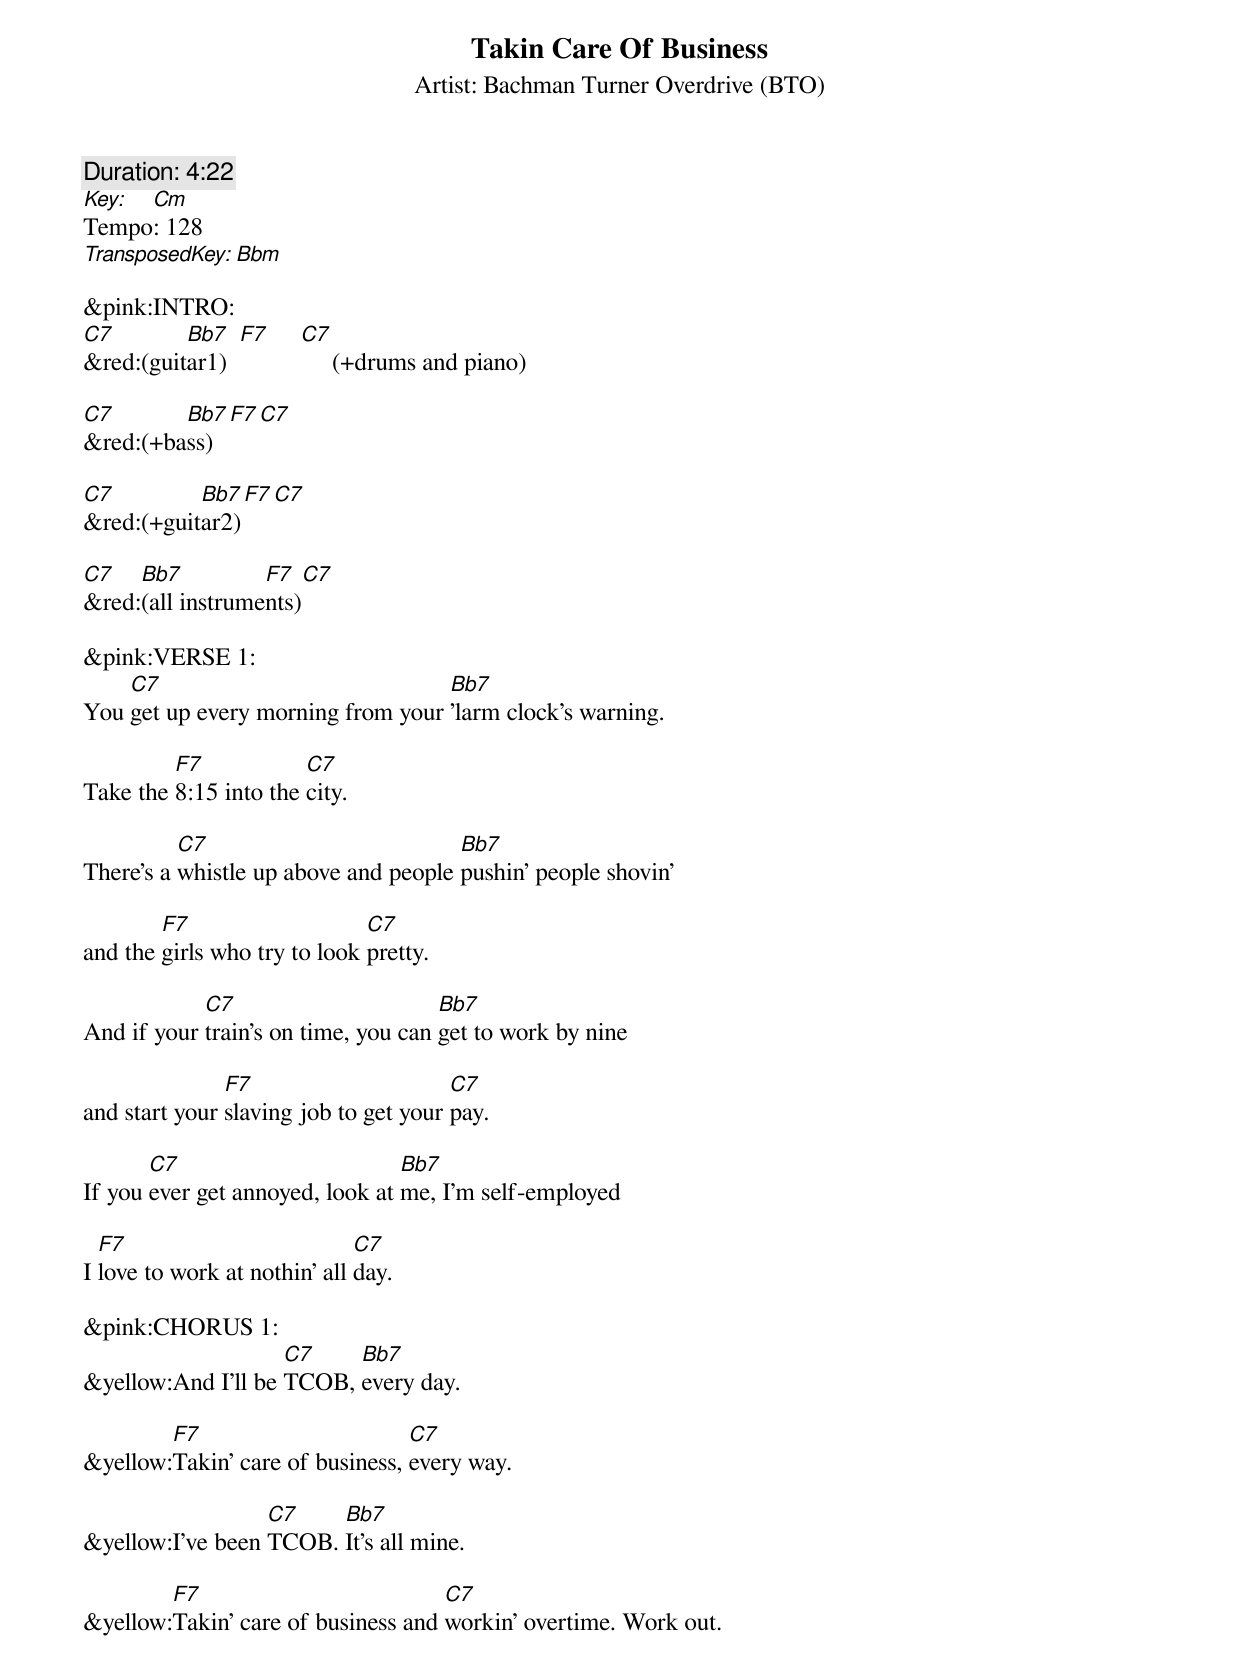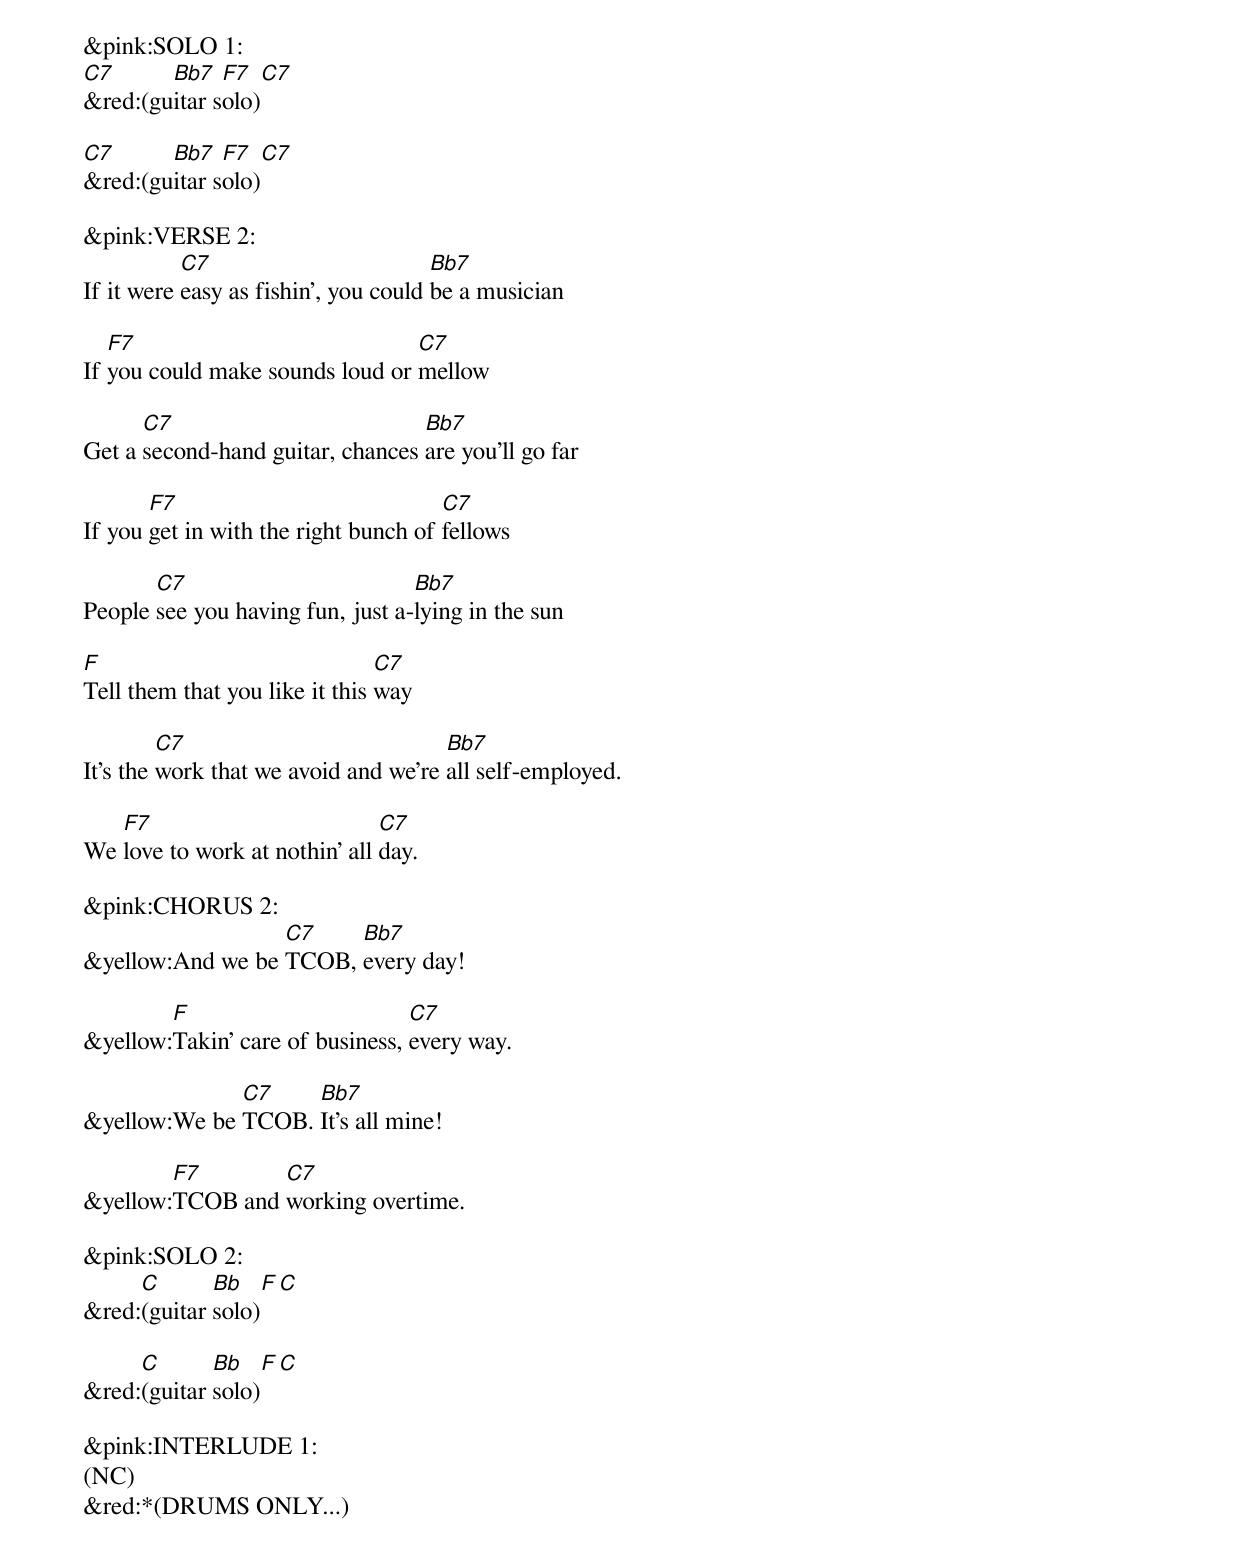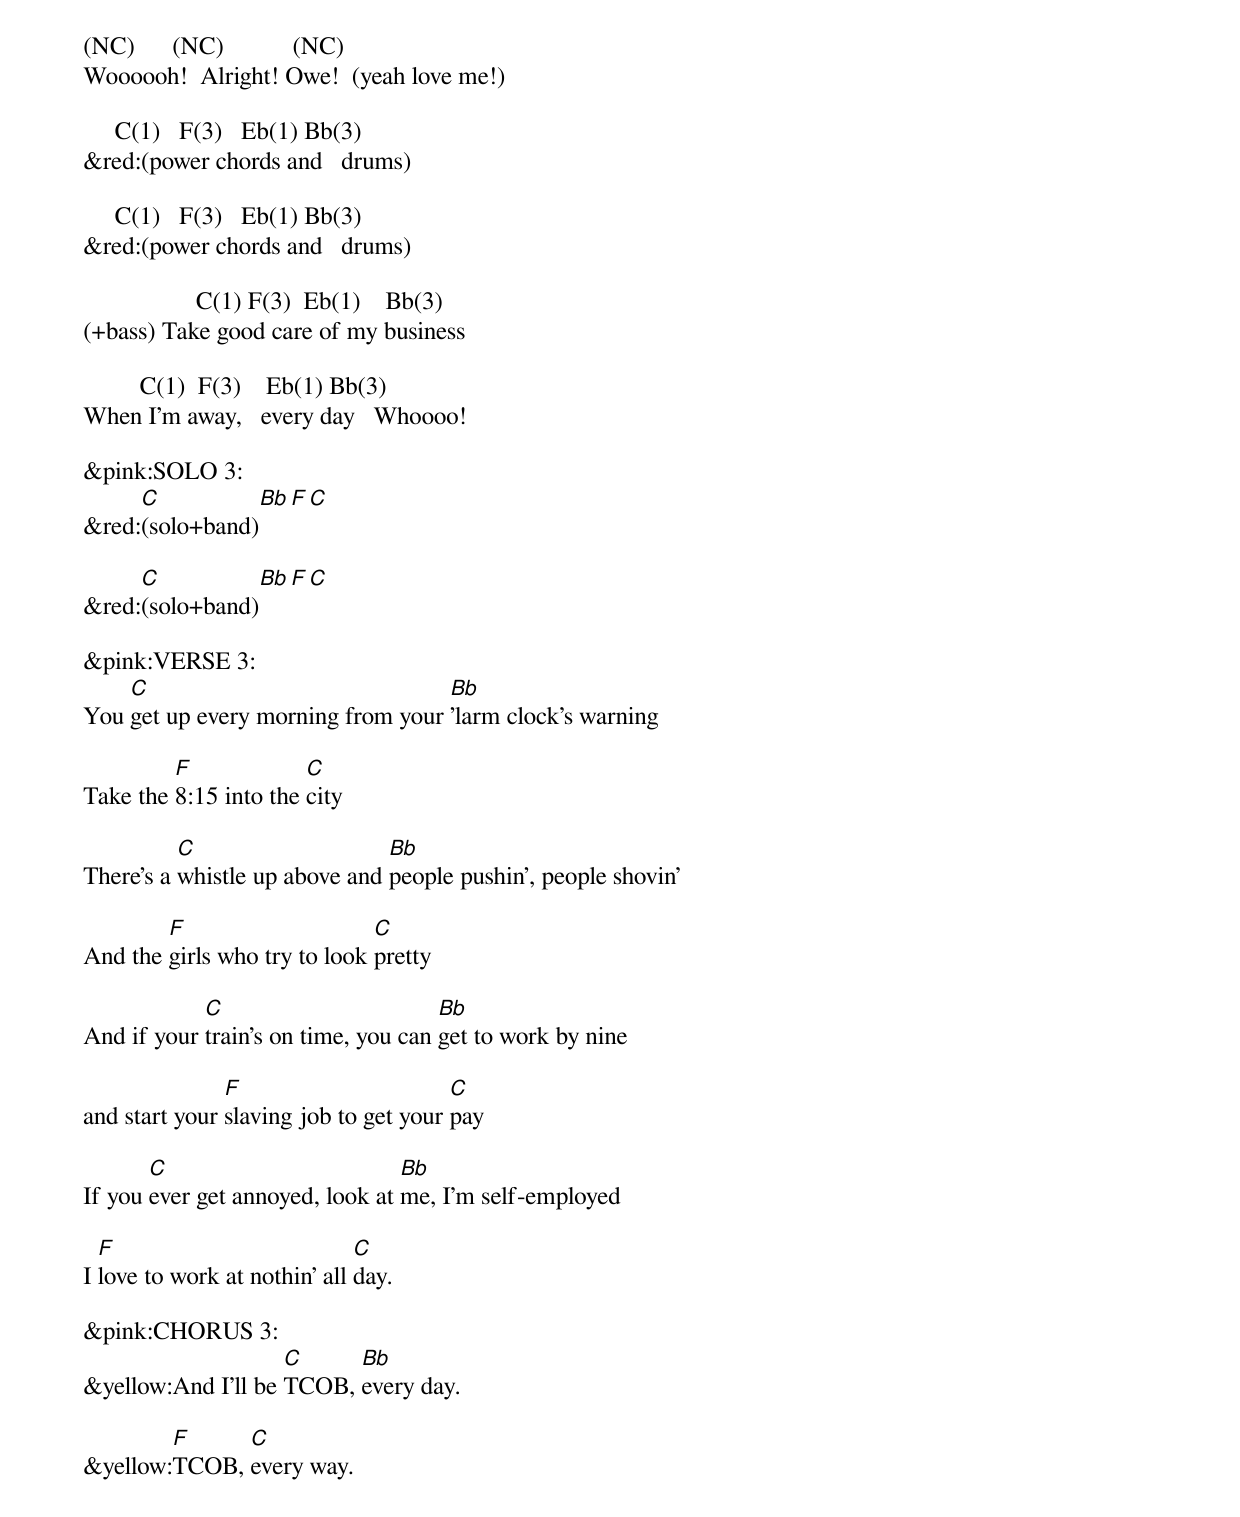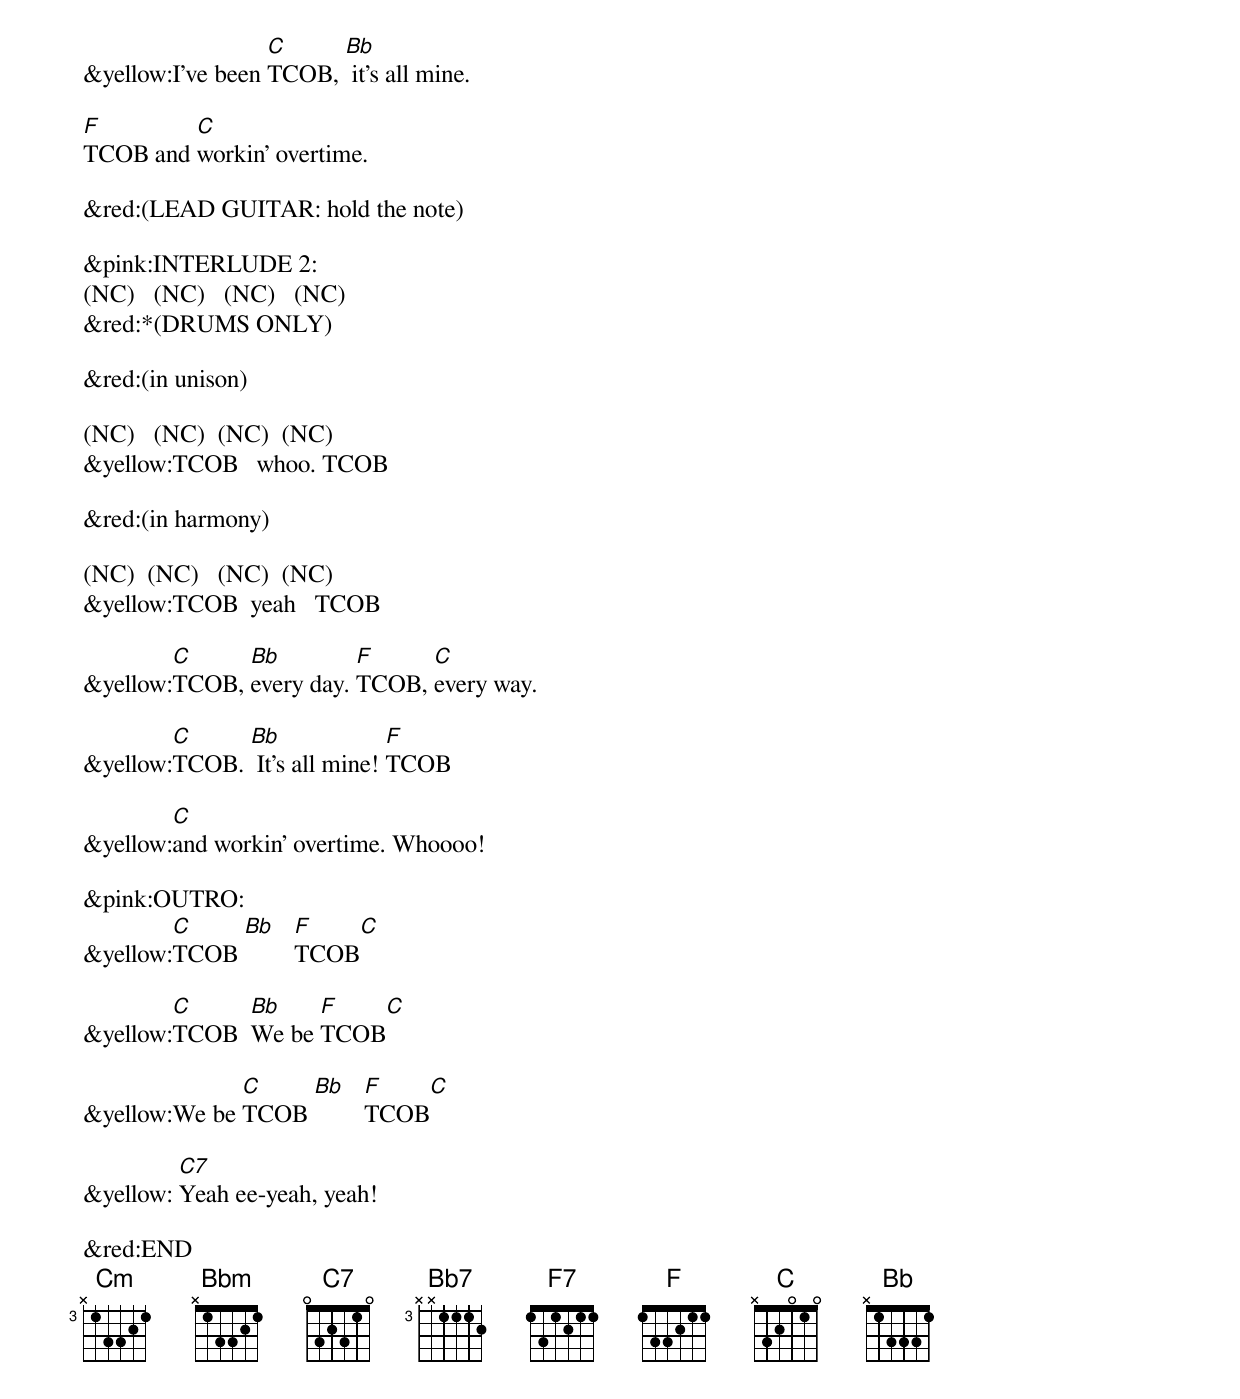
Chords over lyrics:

Takin Care Of Business
Artist: Bachman Turner Overdrive (BTO)
Duration: 4:22
Key: Cm
Tempo: 128
TransposedKey: Bbm

&pink:INTRO:
C7        Bb7   F7   C7
&red:(guitar1)            (+drums and piano)

C7       Bb7   F7   C7
&red:(+bass)

C7         Bb7   F7   C7
&red:(+guitar2)

C7   Bb7          F7   C7
&red:(all instruments)

&pink:VERSE 1:
    C7                             Bb7
You get up every morning from your 'larm clock's warning.

         F7            C7
Take the 8:15 into the city.

          C7                          Bb7
There's a whistle up above and people pushin' people shovin'

        F7                    C7
and the girls who try to look pretty.

            C7                       Bb7
And if your train's on time, you can get to work by nine

               F7                      C7
and start your slaving job to get your pay.

       C7                        Bb7
If you ever get annoyed, look at me, I'm self-employed

  F7                          C7
I love to work at nothin' all day.

&pink:CHORUS 1:
                    C7    Bb7
&yellow:And I'll be TCOB, every day.

        F7                       C7
&yellow:Takin' care of business, every way.

                  C7    Bb7
&yellow:I've been TCOB. It's all mine.

        F7                          C7
&yellow:Takin' care of business and workin' overtime. Work out.

&pink:SOLO 1:
C7      Bb7   F7   C7
&red:(guitar solo)

C7      Bb7   F7   C7
&red:(guitar solo)

&pink:VERSE 2:
           C7                         Bb7
If it were easy as fishin', you could be a musician

   F7                            C7
If you could make sounds loud or mellow

      C7                          Bb7
Get a second-hand guitar, chances are you'll go far

       F7                             C7
If you get in with the right bunch of fellows

       C7                         Bb7
People see you having fun, just a-lying in the sun

F                               C7
Tell them that you like it this way

         C7                           Bb7
It's the work that we avoid and we're all self-employed.

   F7                          C7
We love to work at nothin' all day.

&pink:CHORUS 2:
                  C7    Bb7
&yellow:And we be TCOB, every day!

        F                        C7
&yellow:Takin' care of business, every way.

              C7    Bb7
&yellow:We be TCOB. It's all mine!

        F7       C7
&yellow:TCOB and working overtime.

&pink:SOLO 2:
     C       Bb     F    C
&red:(guitar solo)

     C       Bb     F    C
&red:(guitar solo)

&pink:INTERLUDE 1:
(NC)
&red:*(DRUMS ONLY...)

(NC)      (NC)           (NC)
Woooooh!  Alright! Owe!  (yeah love me!)

     C(1)   F(3)   Eb(1) Bb(3)
&red:(power chords and   drums)

     C(1)   F(3)   Eb(1) Bb(3)
&red:(power chords and   drums)

                  C(1) F(3)  Eb(1)    Bb(3)
(+bass) Take good care of my business

         C(1)  F(3)    Eb(1) Bb(3)
When I'm away,   every day   Whoooo!

&pink:SOLO 3:
     C           Bb   F   C
&red:(solo+band)

     C           Bb   F   C
&red:(solo+band)

&pink:VERSE 3:
    C                              Bb
You get up every morning from your 'larm clock's warning

         F             C
Take the 8:15 into the city

          C                    Bb
There's a whistle up above and people pushin', people shovin'

        F                     C
And the girls who try to look pretty

            C                        Bb
And if your train's on time, you can get to work by nine

               F                       C
and start your slaving job to get your pay

       C                         Bb
If you ever get annoyed, look at me, I'm self-employed

  F                           C
I love to work at nothin' all day.

&pink:CHORUS 3:
                    C     Bb
&yellow:And I'll be TCOB, every day.

        F     C
&yellow:TCOB, every way.

                  C     Bb
&yellow:I've been TCOB,  it's all mine.

F        C
TCOB and workin' overtime.

&red:(LEAD GUITAR: hold the note)

&pink:INTERLUDE 2:
(NC)   (NC)   (NC)   (NC)
&red:*(DRUMS ONLY)

&red:(in unison)

(NC)   (NC)  (NC)  (NC)
&yellow:TCOB   whoo. TCOB

&red:(in harmony)

(NC)  (NC)   (NC)  (NC)
&yellow:TCOB  yeah   TCOB

        C     Bb         F     C
&yellow:TCOB, every day. TCOB, every way.

        C     Bb              F
&yellow:TCOB.  It's all mine! TCOB

        C
&yellow:and workin' overtime. Whoooo!

&pink:OUTRO:
        C    Bb F     C
&yellow:TCOB    TCOB

        C     Bb    F    C
&yellow:TCOB  We be TCOB

              C    Bb F     C
&yellow:We be TCOB    TCOB

         C7
&yellow: Yeah ee-yeah, yeah!

&red:END
